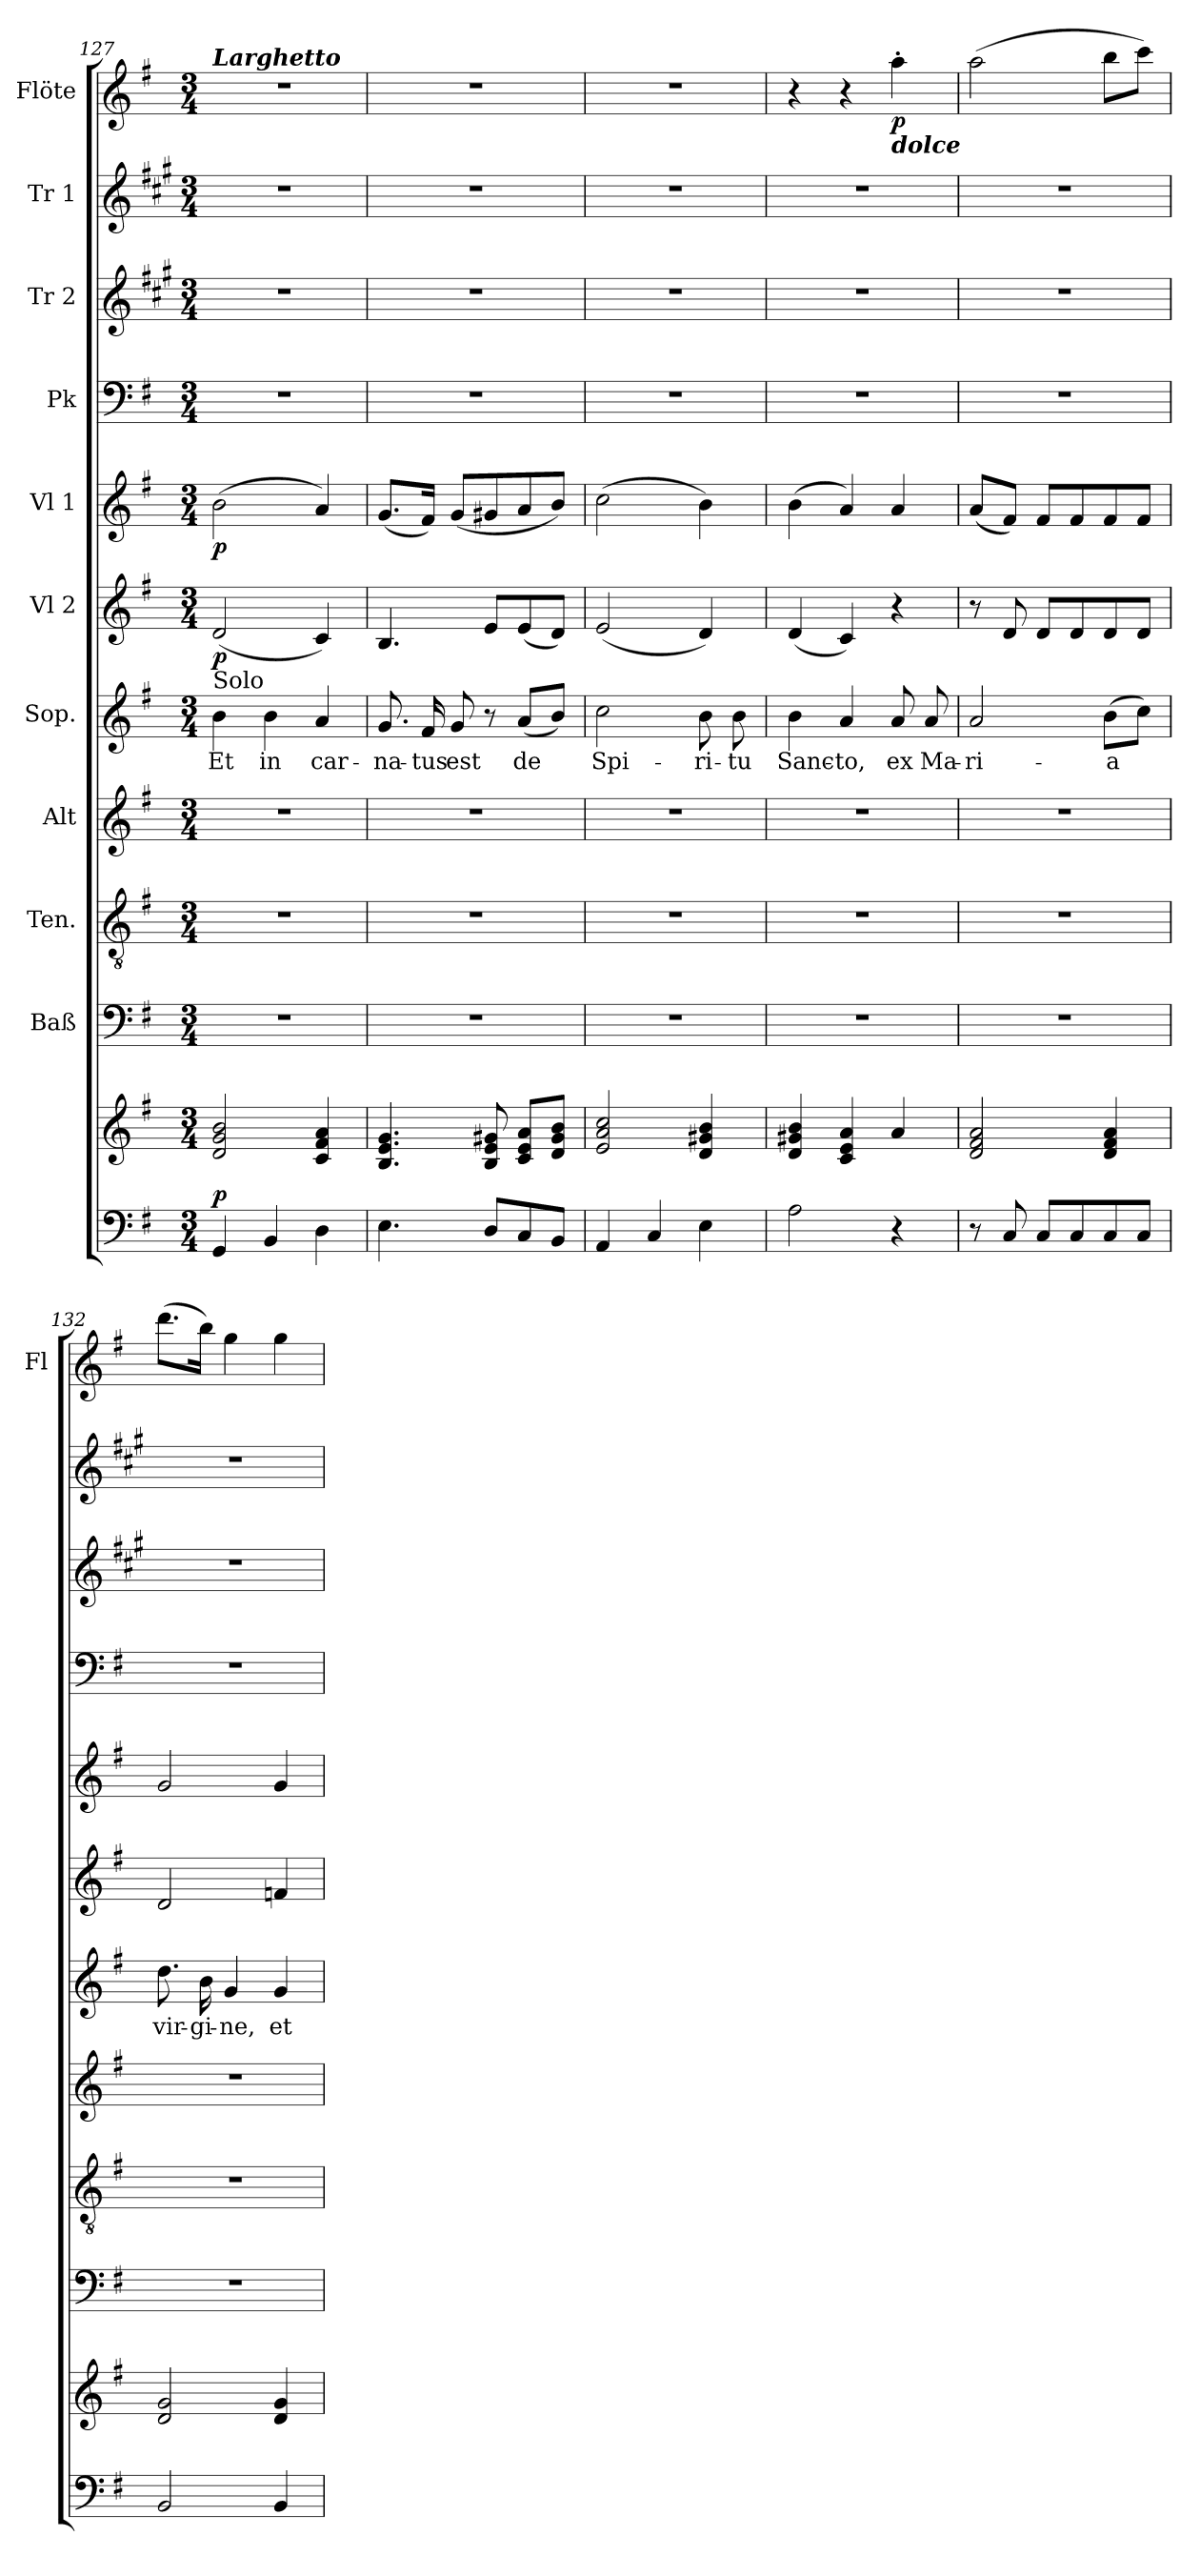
**kern	**kern	**dynam	**kern	**kern	**kern	**kern	**text	**kern	**dynam	**kern	**dynam	**kern	**kern	**kern	**kern	**dynam
*part11	*part11	*part11	*part10	*part9	*part8	*part7	*part7	*part6	*part6	*part5	*part5	*part4	*part3	*part2	*part1	*part1
*staff12	*staff11	*staff11/12	*staff10	*staff9	*staff8	*staff7	*staff7	*staff6	*staff6	*staff5	*staff5	*staff4	*staff3	*staff2	*staff1	*staff1
*	*	*	*I"Baß	*I"Ten.	*I"Alt	*I"Sop.	*	*I"Vl 2	*	*I"Vl 1	*	*I"Pk	*I"Tr 2	*I"Tr 1	*I"Flöte	*
*	*	*	*	*	*	*	*	*	*	*	*	*	*	*	*I'Fl	*
!!LO:PB:g=z
*clefF4	*clefG2	*	*clefF4	*clefGv2	*clefG2	*clefG2	*	*clefG2	*	*clefG2	*	*clefF4	*clefG2	*clefG2	*clefG2	*
*	*	*	*	*	*	*	*	*	*	*	*	*	*ITrd1c2	*ITrd1c2	*	*
*k[f#]	*k[f#]	*	*k[f#]	*k[f#]	*k[f#]	*k[f#]	*	*k[f#]	*	*k[f#]	*	*k[f#]	*k[f#]	*k[f#]	*k[f#]	*
*G:	*G:	*	*G:	*G:	*G:	*G:	*	*G:	*	*G:	*	*G:	*G:	*G:	*G:	*
*M3/4	*M3/4	*	*M3/4	*M3/4	*M3/4	*M3/4	*	*M3/4	*	*M3/4	*	*M3/4	*M3/4	*M3/4	*M3/4	*
=127	=127	=127	=127	=127	=127	=127	=127	=127	=127	=127	=127	=127	=127	=127	=127	=127
!	!	!	!	!	!	!	!	!	!	!	!	!	!	!	!LO:TX:a:Bi:t=Larghetto	!
!	!	!	!	!	!	!LO:TX:a:t=Solo	!	!	!	!	!	!	!	!	!	!
!	!	!LO:DY:a=2	!	!	!	!	!LO:LY:b	!	!LO:DY:b	!	!LO:DY:b	!	!	!	!	!
4GG/	2d/ 2g/ 2b/	p	2.r	2.r	2.r	4b\	Et	(<2d/	p	(>2b\	p	2.r	2.r	2.r	2.r	.
!	!	!	!	!	!	!	!LO:LY:b	!	!	!	!	!	!	!	!	!
4BB/	.	.	.	.	.	4b\	in	.	.	.	.	.	.	.	.	.
!	!	!	!	!	!	!	!LO:LY:b	!	!	!	!	!	!	!	!	!
4D\	4c/ 4f#/ 4a/	.	.	.	.	4a/	car-	4c/)	.	4a/)	.	.	.	.	.	.
=128	=128	=128	=128	=128	=128	=128	=128	=128	=128	=128	=128	=128	=128	=128	=128	=128
!	!	!	!	!	!	!	!LO:LY:b	!	!	!	!	!	!	!	!	!
4.E\	4.B/ 4.e/ 4.g/	.	2.r	2.r	2.r	8.g/	-na-	4.B/	.	(<8.g/L	.	2.r	2.r	2.r	2.r	.
!	!	!	!	!	!	!	!LO:LY:b	!	!	!	!	!	!	!	!	!
.	.	.	.	.	.	16f#/	-tus	.	.	16f#/Jk)	.	.	.	.	.	.
!	!	!	!	!	!	!	!LO:LY:b	!	!	!	!	!	!	!	!	!
.	.	.	.	.	.	8g/	est	.	.	(<8g/L	.	.	.	.	.	.
8D/L	8B/ 8e/ 8g#X/	.	.	.	.	8r	.	8e/L	.	8g#X/	.	.	.	.	.	.
!	!	!	!	!	!	!	!LO:LY:b	!	!	!	!	!	!	!	!	!
8C/	8c/ 8e/ 8a/L	.	.	.	.	(<8a/L	de	(<8e/	.	8a/	.	.	.	.	.	.
8BB/J	8d/ 8g#/ 8b/J	.	.	.	.	8b/J)	.	8d/J)	.	8b/J)	.	.	.	.	.	.
=129	=129	=129	=129	=129	=129	=129	=129	=129	=129	=129	=129	=129	=129	=129	=129	=129
!	!	!	!	!	!	!	!LO:LY:b	!	!	!	!	!	!	!	!	!
4AA/	2e/ 2a/ 2cc/	.	2.r	2.r	2.r	2cc\	Spi-	(<2e/	.	(>2cc\	.	2.r	2.r	2.r	2.r	.
4C/	.	.	.	.	.	.	.	.	.	.	.	.	.	.	.	.
!	!	!	!	!	!	!	!LO:LY:b	!	!	!	!	!	!	!	!	!
4E\	4d/ 4g#X/ 4b/	.	.	.	.	8b\	-ri-	4d/)	.	4b\)	.	.	.	.	.	.
!	!	!	!	!	!	!	!LO:LY:b	!	!	!	!	!	!	!	!	!
.	.	.	.	.	.	8b\	-tu	.	.	.	.	.	.	.	.	.
=130	=130	=130	=130	=130	=130	=130	=130	=130	=130	=130	=130	=130	=130	=130	=130	=130
!	!	!	!	!	!	!	!LO:LY:b	!	!	!	!	!	!	!	!	!
2A\	4d/ 4g#X/ 4b/	.	2.r	2.r	2.r	4b\	Sanc-	(<4d/	.	(>4b\	.	2.r	2.r	2.r	4r	.
!	!	!	!	!	!	!	!LO:LY:b	!	!	!	!	!	!	!	!	!
.	4c/ 4e/ 4a/	.	.	.	.	4a/	-to,	4c/)	.	4a/)	.	.	.	.	4r	.
!	!	!	!	!	!	!	!	!	!	!	!	!	!	!	!LO:TX:b:Bi:t=dolce	!
!	!	!	!	!	!	!	!LO:LY:b	!	!	!	!	!	!	!	!	!LO:DY:b
4r	4a/	.	.	.	.	8a/	ex	4r	.	4a/	.	.	.	.	4aa'>\	p
!	!	!	!	!	!	!	!LO:LY:b	!	!	!	!	!	!	!	!	!
.	.	.	.	.	.	8a/	Ma-	.	.	.	.	.	.	.	.	.
=131	=131	=131	=131	=131	=131	=131	=131	=131	=131	=131	=131	=131	=131	=131	=131	=131
!	!	!	!	!	!	!	!LO:LY:b	!	!	!	!	!	!	!	!	!
8r	2d/ 2f#/ 2a/	.	2.r	2.r	2.r	2a/	-ri-	8r	.	(<8a/L	.	2.r	2.r	2.r	(>2aa\	.
8C/	.	.	.	.	.	.	.	8d/	.	8f#/J)	.	.	.	.	.	.
8C/L	.	.	.	.	.	.	.	8d/L	.	8f#/L	.	.	.	.	.	.
8C/	.	.	.	.	.	.	.	8d/	.	8f#/	.	.	.	.	.	.
!	!	!	!	!	!	!	!LO:LY:b	!	!	!	!	!	!	!	!	!
8C/	4d/ 4f#/ 4a/	.	.	.	.	(>8b\L	-a	8d/	.	8f#/	.	.	.	.	8bb\L	.
8C/J	.	.	.	.	.	8cc\J)	.	8d/J	.	8f#/J	.	.	.	.	8ccc\J)	.
!!LO:PB:g=z
=132	=132	=132	=132	=132	=132	=132	=132	=132	=132	=132	=132	=132	=132	=132	=132	=132
!	!	!	!	!	!	!	!LO:LY:b	!	!	!	!	!	!	!	!	!
2BB/	2d/ 2g/	.	2.r	2.r	2.r	8.dd\	vir-	2d/	.	2g/	.	2.r	2.r	2.r	(>8.ddd\L	.
!	!	!	!	!	!	!	!LO:LY:b	!	!	!	!	!	!	!	!	!
.	.	.	.	.	.	16b\	-gi-	.	.	.	.	.	.	.	16bb\Jk)	.
!	!	!	!	!	!	!	!LO:LY:b	!	!	!	!	!	!	!	!	!
.	.	.	.	.	.	4g/	-ne,	.	.	.	.	.	.	.	4gg\	.
!	!	!	!	!	!	!	!LO:LY:b	!	!	!	!	!	!	!	!	!
4BB/	4d/ 4g/	.	.	.	.	4g/	et	4fn/	.	4g/	.	.	.	.	4gg\	.
=	=	=	=	=	=	=	=	=	=	=	=	=	=	=	=	=
*-	*-	*-	*-	*-	*-	*-	*-	*-	*-	*-	*-	*-	*-	*-	*-	*-
